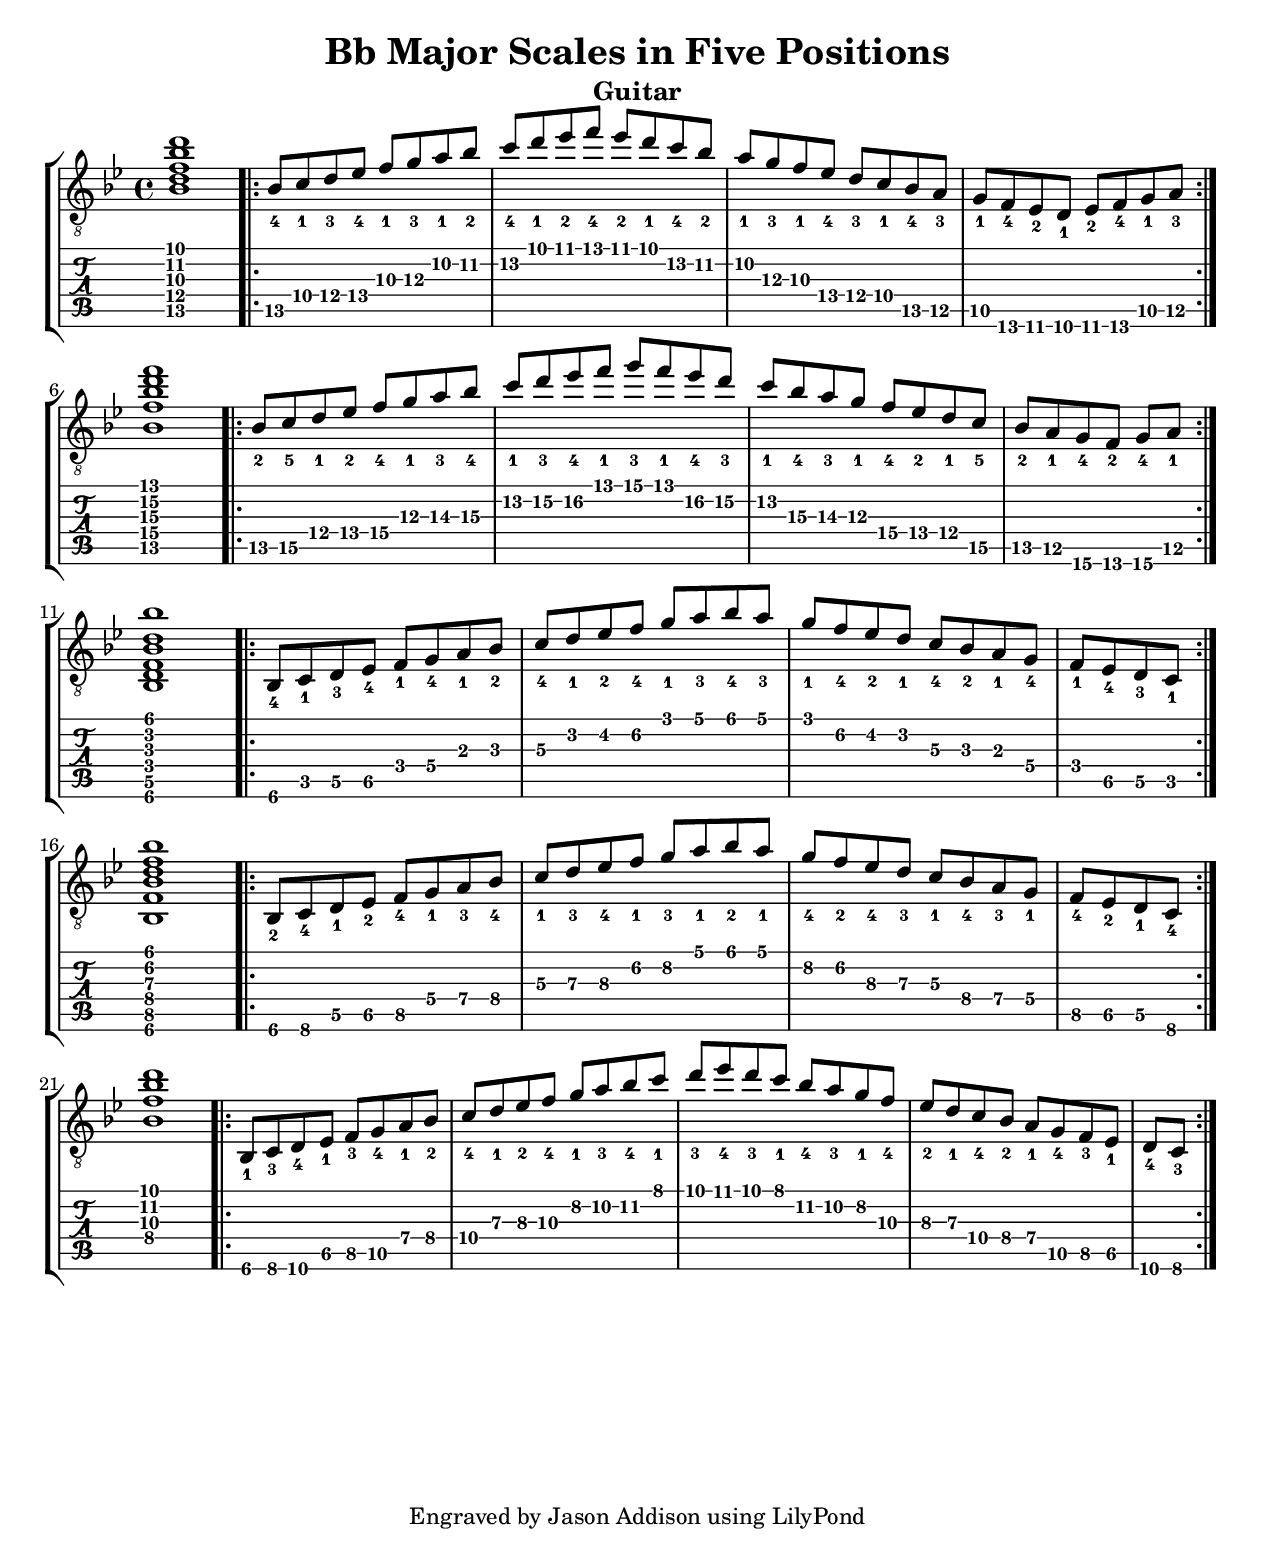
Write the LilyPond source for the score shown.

%Copyright 2010 Jason Addison
%
%This file is part of guitar-scales.
%
%guitar-scales is free software: you can redistribute it and/or modify
%it under the terms of the GNU General Public License as published by
%the Free Software Foundation, either version 3 of the License, or
%(at your option) any later version.
%
%guitar-scales is distributed in the hope that it will be useful,
%but WITHOUT ANY WARRANTY; without even the implied warranty of
%MERCHANTABILITY or FITNESS FOR A PARTICULAR PURPOSE.  See the
%GNU General Public License for more details.
%
%You should have received a copy of the GNU General Public License
%along with guitar-scales.  If not, see <http://www.gnu.org/licenses/>.

\version "2.10.0"
\header {
title = "Bb Major Scales in Five Positions"
%arranger = "Jason Addison"
instrument = "Guitar"
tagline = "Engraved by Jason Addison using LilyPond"
}

\paper{
#(set-paper-size "letter")
#(define bottom-margin (* 2 cm))
page-count = 1
}

\layout {
  indent = 0.0\mm
%  ragged-right = ##t
}


uI = {
\key bes \major
\voiceOne
%<c''\5_4>^\markup{XV} <d\4_1> <e\4_3> f\4_4 g\3_1 a\3_3 b\2_1 c\2_2 |
\transpose c bes {
\relative c {
<c\5 e\4 g\3 c\2 e\1>1 |
\repeat volta 2 {
c8\5_4 d\4_1 e\4_3 f\4_4 g\3_1 a\3_3 b\2_1 c\2_2 |
d\2_4 e\1_1 f\1_2 g\1_4 f\1_2 e\1_1 d\2_4 c\2_2 |
b\2_1 a\3_3 g\3_1 f\4_4 e\4_3 d\4_1 c\5_4 b\5_3 |
a\5_1 g\6_4 f\6_2 e\6_1 f\6_2 g\6_4 a\5_1 b\5_3 | \break
}
<c\5 g'\4 c\3 e\2 g\1>1 |
\repeat volta 2 {
c8\5_2 d\5_5 e\4_1 f\4_2 g\4_4 a\3_1 b\3_3 c\3_4 |
d\2_1 e\2_3 f\2_4 g\1_1 a\1_3 g\1_1 f\2_4 e\2_3 |
d\2_1 c\3_4 b\3_3 a\3_1 g[\4_4 f\4_2 e\4_1 d]\5_5 |
\partial 4*3 c[\5_2 b\5_1 a\6_4 g]\6_2 a\6_4 b\5_1 | \break
}
<c,\6 e\5 g\4 c\3 e\2 c'\1>1 |
\repeat volta 2 {
c8\6_4 d\5_1 e\5_3 f\5_4 g\4_1 a\4_4 b\3_1 c\3_2 |
d\3_4 e\2_1 f\2_2 g\2_4 a\1_1 b\1_3 c\1_4 b\1_3 |
a\1_1 g\2_4 f\2_2 e\2_1 d\3_4 c\3_2 b\3_1 a\4_4 |
\partial 4*2 g\4_1 f\5_4 e\5_3 d\5_1 | \break
}
<c\6 g'\5 c\4 e\3 g\2 c\1>1 |
\repeat volta 2 {
c8\6_2 d\6_4 e\5_1 f\5_2 g\5_4 a\4_1 b\4_3 c\4_4 |
d\3_1 e\3_3 f\3_4 g\2_1 a\2_3 b\1_1 c\1_2 b\1_1 |
a\2_4 g\2_2 f\3_4 e\3_3 d\3_1 c\4_4 b\4_3 a\4_1 |
\partial 4*2 g\5_4 f\5_2 e\5_1 d\6_4 | \break
}
%<c,\4 g'\3 c\2 e\1>1 |
<c'\4 g'\3 c\2 e\1>1 |
\repeat volta 2 {
c,8\6_1 d\6_3 e\6_4 f\5_1 g\5_3 a\5_4 b\4_1 c\4_2 |
d\4_4 e\3_1 f\3_2 g\3_4 a\2_1 b\2_3 c\2_4 d\1_1 |
e\1_3 f\1_4 e\1_3 d\1_1 c\2_4 b\2_3 a\2_1 g\3_4 |
f\3_2 e\3_1 d\4_4 c\4_2 b[\4_1 a\5_4 g\5_3 f]\5_1 |
\partial 4*1 e\6_4 d\6_3 | \break
}
}
}
}

%\context {
%\remove New_fingering_engraver
%}

Notation = \simultaneous { %% Combine both parts for notation
\time 4/4
\clef "G_8"
%\key aes \major
%\override Score.MetronomeMark #'padding = #6.0 \tempo 4=120
% \override StringNumber #'self-alignment-Y = #-1
%\override Score.StringNumber #'padding = #3.5
\set fingeringOrientations = #'(up left down)
%\override StringNumber #'transparent = ##t
\override Score.StringNumber #'stencil = ##f
<< \context Voice=VoiceA \uI >>
}

Tablature = \simultaneous { %% Combine both parts for Tablature
\time 4/4
\override TabStaff.Stem #'transparent = ##t %% Makes stems transparent
\override TabStaff.Beam #'transparent = ##t %% Makes beams transparent
<< \context TabVoice=TabVoiceA \uI >>
}


\score {
\context StaffGroup {
\simultaneous {
<< \context Staff=FullNotation \Notation >>
<< \context TabStaff=FullTab \Tablature >>
}
}
}

